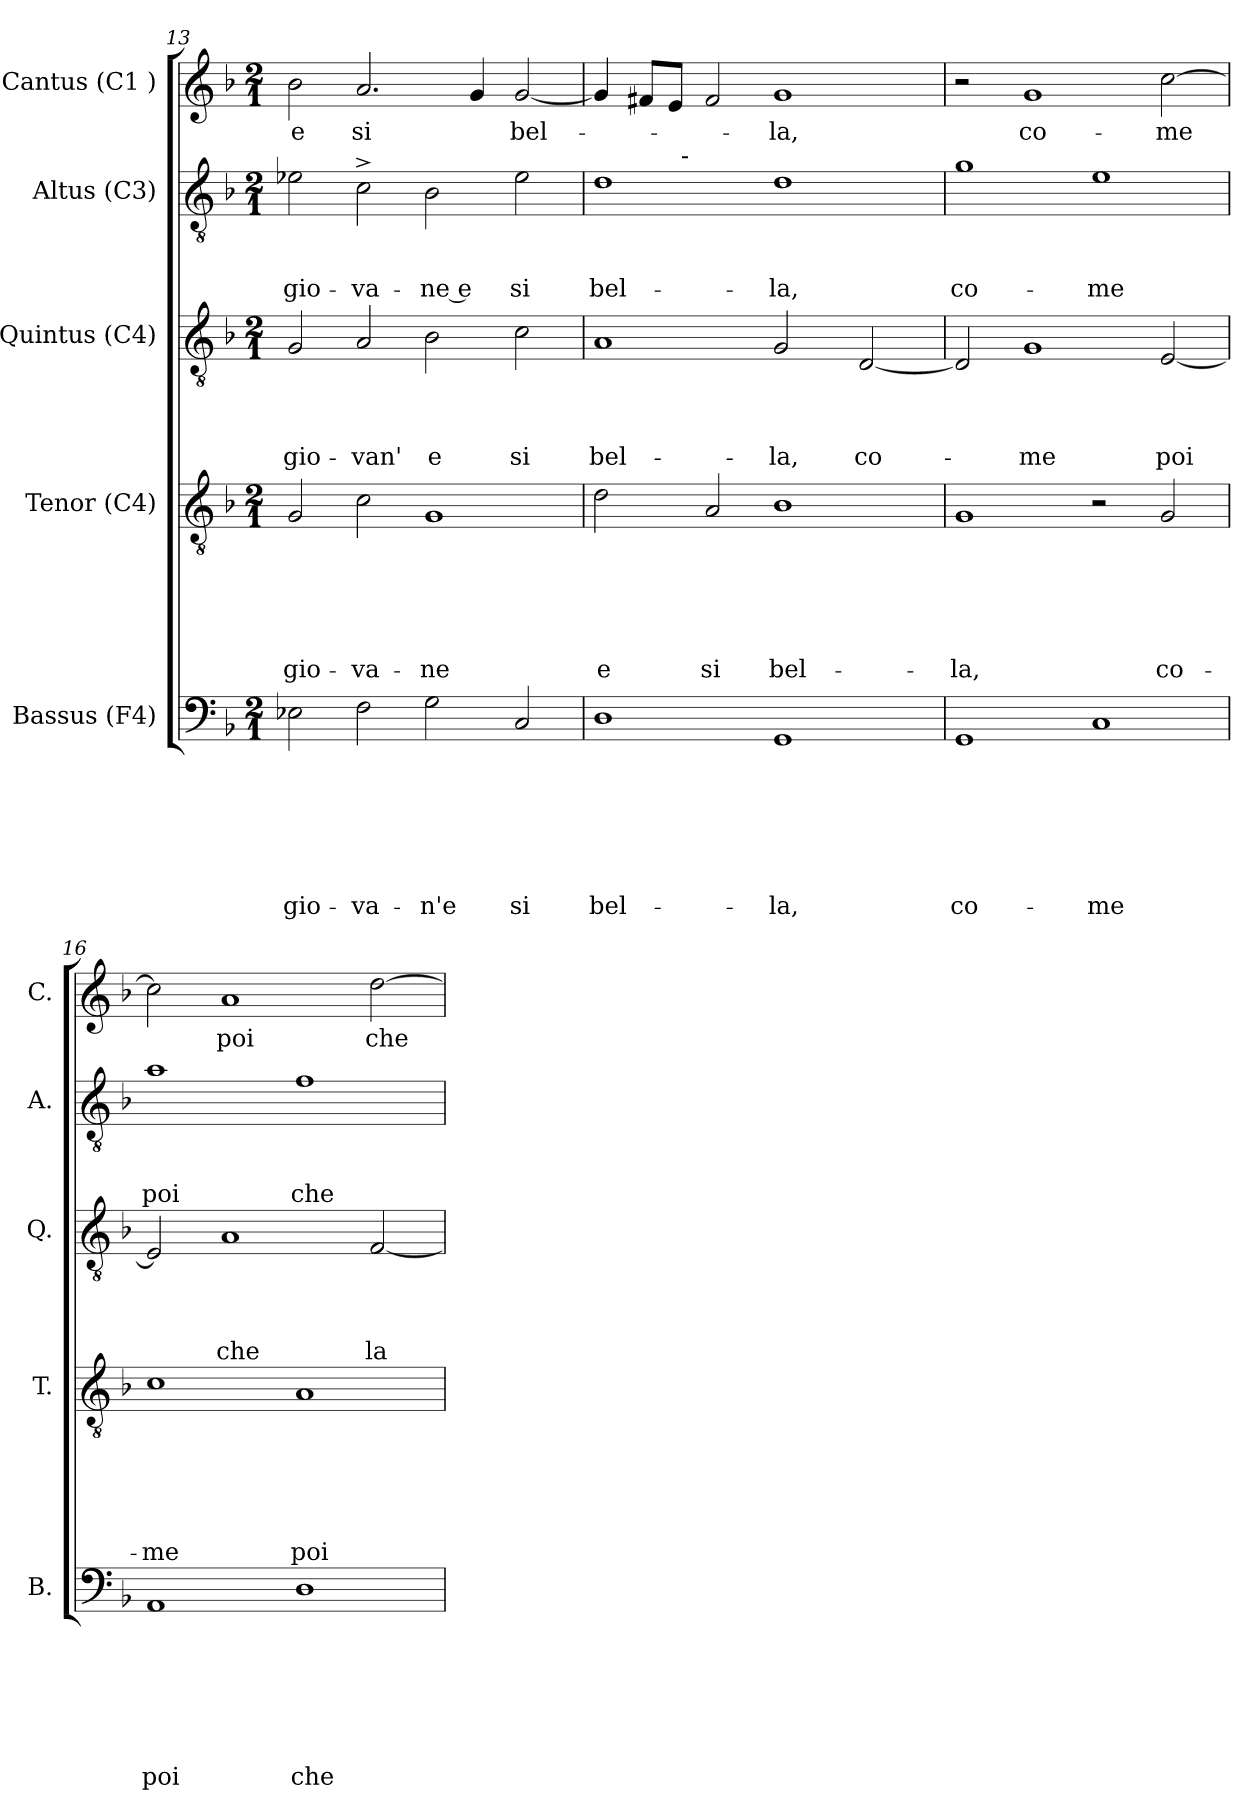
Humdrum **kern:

**kern	**text	**text	**text	**text	**text	**text	**text	**kern	**text	**text	**text	**text	**text	**text	**kern	**text	**text	**text	**text	**kern	**text	**text	**text	**kern	**text
*part5	*part5	*part5	*part5	*part5	*part5	*part5	*part5	*part4	*part4	*part4	*part4	*part4	*part4	*part4	*part3	*part3	*part3	*part3	*part3	*part2	*part2	*part2	*part2	*part1	*part1
*staff5	*staff5	*staff5	*staff5	*staff5	*staff5	*staff5	*staff5	*staff4	*staff4	*staff4	*staff4	*staff4	*staff4	*staff4	*staff3	*staff3	*staff3	*staff3	*staff3	*staff2	*staff2	*staff2	*staff2	*staff1	*staff1
*I"Bassus (F4)	*	*	*	*	*	*	*	*I"Tenor (C4)	*	*	*	*	*	*	*I"Quintus (C4)	*	*	*	*	*I"Altus (C3)	*	*	*	*I"Cantus (C1 )	*
*I'B.	*	*	*	*	*	*	*	*I'T.	*	*	*	*	*	*	*I'Q.	*	*	*	*	*I'A.	*	*	*	*I'C.	*
*clefF4	*	*	*	*	*	*	*	*clefGv2	*	*	*	*	*	*	*clefGv2	*	*	*	*	*clefGv2	*	*	*	*clefG2	*
*k[b-]	*	*	*	*	*	*	*	*k[b-]	*	*	*	*	*	*	*k[b-]	*	*	*	*	*k[b-]	*	*	*	*k[b-]	*
*F:	*	*	*	*	*	*	*	*F:	*	*	*	*	*	*	*F:	*	*	*	*	*F:	*	*	*	*F:	*
*M2/1	*	*	*	*	*	*	*	*M2/1	*	*	*	*	*	*	*M2/1	*	*	*	*	*M2/1	*	*	*	*M2/1	*
=13	=13	=13	=13	=13	=13	=13	=13	=13	=13	=13	=13	=13	=13	=13	=13	=13	=13	=13	=13	=13	=13	=13	=13	=13	=13
!	!	!	!	!	!	!	!LO:LY:b	!	!	!	!	!	!	!LO:LY:b	!	!	!	!	!LO:LY:b	!	!	!	!LO:LY:b	!	!LO:LY:b
2E-X\	.	.	.	.	.	.	gio-	2G/	.	.	.	.	.	gio-	2G/	.	.	.	gio-	2e-X\	.	.	gio-	2b-\	e
!	!	!	!	!	!	!	!LO:LY:b	!	!	!	!	!	!	!LO:LY:b	!	!	!	!	!LO:LY:b	!	!	!	!LO:LY:b	!	!LO:LY:b
2F\	.	.	.	.	.	.	-va-	2c\	.	.	.	.	.	-va-	2A/	.	.	.	-van'	2c^>\	.	.	-va-	2.a/	si
!	!	!	!	!	!	!	!LO:LY:b	!	!	!	!	!	!	!LO:LY:b	!	!	!	!	!LO:LY:b	!	!	!	!LO:LY:b:rj	!	!
2G\	.	.	.	.	.	.	-n'e	1G	.	.	.	.	.	-ne	2B-\	.	.	.	e	2B-\	.	.	-ne e	.	.
.	.	.	.	.	.	.	.	.	.	.	.	.	.	.	.	.	.	.	.	.	.	.	.	4g/	.
!	!	!	!	!	!	!	!LO:LY:b	!	!	!	!	!	!	!	!	!	!	!	!LO:LY:b	!	!	!	!LO:LY:b	!	!LO:LY:b
2C/	.	.	.	.	.	.	si	.	.	.	.	.	.	.	2c\	.	.	.	si	2e-\	.	.	si	[>2g/	bel-
!!LO:PB:g=z
=14	=14	=14	=14	=14	=14	=14	=14	=14	=14	=14	=14	=14	=14	=14	=14	=14	=14	=14	=14	=14	=14	=14	=14	=14	=14
!	!	!	!	!	!	!	!LO:LY:b	!	!	!	!	!	!	!LO:LY:b	!	!	!	!	!LO:LY:b	!	!	!	!LO:LY:b	!	!
*	*	*	*	*	*	*	*	*	*	*	*	*	*	*	*	*	*	*	*	*^	*	*	*	*	*
1D	.	.	.	.	.	.	bel-	2d\	.	.	.	.	.	e	1A	.	.	.	bel-	1d	4ryy	.	.	bel-	4g/]	.
.	.	.	.	.	.	.	.	.	.	.	.	.	.	.	.	.	.	.	.	.	8ryy	.	.	.	8f#/L	.
.	.	.	.	.	.	.	.	.	.	.	.	.	.	.	.	.	.	.	.	.	32ryy	.	.	.	8e/J	.
!	!	!	!	!	!	!	!	!	!	!	!	!	!	!	!	!	!	!	!	!	!LO:TX:a:t=-	!	!	!	!	!
.	.	.	.	.	.	.	.	.	.	.	.	.	.	.	.	.	.	.	.	.	1ryy	.	.	.	.	.
!	!	!	!	!	!	!	!	!	!	!	!	!	!	!LO:LY:b	!	!	!	!	!	!	!	!	!	!	!	!
.	.	.	.	.	.	.	.	2A/	.	.	.	.	.	si	.	.	.	.	.	.	.	.	.	.	2f#/	.
!	!	!	!	!	!	!	!LO:LY:b	!	!	!	!	!	!	!LO:LY:b	!	!	!	!	!LO:LY:b	!	!	!	!	!LO:LY:b	!	!LO:LY:b
1GG	.	.	.	.	.	.	-la,	1B-	.	.	.	.	.	bel-	2G/	.	.	.	-la,	1d	.	.	.	-la,	1g	-la,
.	.	.	.	.	.	.	.	.	.	.	.	.	.	.	.	.	.	.	.	.	2ryy	.	.	.	.	.
!	!	!	!	!	!	!	!	!	!	!	!	!	!	!	!	!	!	!	!LO:LY:b	!	!	!	!	!	!	!
.	.	.	.	.	.	.	.	.	.	.	.	.	.	.	[<2D/	.	.	.	co-	.	.	.	.	.	.	.
.	.	.	.	.	.	.	.	.	.	.	.	.	.	.	.	.	.	.	.	.	16.ryy	.	.	.	.	.
=15	=15	=15	=15	=15	=15	=15	=15	=15	=15	=15	=15	=15	=15	=15	=15	=15	=15	=15	=15	=15	=15	=15	=15	=15	=15	=15
!	!	!	!	!	!	!	!LO:LY:b	!	!	!	!	!	!	!LO:LY:b	!	!	!	!	!	!	!	!	!	!LO:LY:b	!	!
*	*	*	*	*	*	*	*	*	*	*	*	*	*	*	*	*	*	*	*	*v	*v	*	*	*	*	*
1GG	.	.	.	.	.	.	co-	1G	.	.	.	.	.	-la,	2D/]	.	.	.	.	1g	.	.	co-	2r	.
!	!	!	!	!	!	!	!	!	!	!	!	!	!	!	!	!	!	!	!LO:LY:b	!	!	!	!	!	!LO:LY:b
.	.	.	.	.	.	.	.	.	.	.	.	.	.	.	1G	.	.	.	-me	.	.	.	.	1g	co-
!	!	!	!	!	!	!	!LO:LY:b	!	!	!	!	!	!	!	!	!	!	!	!	!	!	!	!LO:LY:b	!	!
1C	.	.	.	.	.	.	-me	2r	.	.	.	.	.	.	.	.	.	.	.	1e	.	.	-me	.	.
!	!	!	!	!	!	!	!	!	!	!	!	!	!	!LO:LY:b	!	!	!	!	!LO:LY:b	!	!	!	!	!	!LO:LY:b
.	.	.	.	.	.	.	.	2G/	.	.	.	.	.	co-	[<2E/	.	.	.	poi	.	.	.	.	[>2cc\	-me
=16	=16	=16	=16	=16	=16	=16	=16	=16	=16	=16	=16	=16	=16	=16	=16	=16	=16	=16	=16	=16	=16	=16	=16	=16	=16
!	!	!	!	!	!	!	!LO:LY:b	!	!	!	!	!	!	!LO:LY:b	!	!	!	!	!	!	!	!	!LO:LY:b	!	!
1AA	.	.	.	.	.	.	poi	1c	.	.	.	.	.	-me	2E/]	.	.	.	.	1a	.	.	poi	2cc\]	.
!	!	!	!	!	!	!	!	!	!	!	!	!	!	!	!	!	!	!	!LO:LY:b	!	!	!	!	!	!LO:LY:b
.	.	.	.	.	.	.	.	.	.	.	.	.	.	.	1A	.	.	.	che	.	.	.	.	1a	poi
!	!	!	!	!	!	!	!LO:LY:b	!	!	!	!	!	!	!LO:LY:b	!	!	!	!	!	!	!	!	!LO:LY:b	!	!
1D	.	.	.	.	.	.	che	1A	.	.	.	.	.	poi	.	.	.	.	.	1f	.	.	che	.	.
!	!	!	!	!	!	!	!	!	!	!	!	!	!	!	!	!	!	!	!LO:LY:b	!	!	!	!	!	!LO:LY:b
.	.	.	.	.	.	.	.	.	.	.	.	.	.	.	[<2F/	.	.	.	la	.	.	.	.	[>2dd\	che
=	=	=	=	=	=	=	=	=	=	=	=	=	=	=	=	=	=	=	=	=	=	=	=	=	=
*-	*-	*-	*-	*-	*-	*-	*-	*-	*-	*-	*-	*-	*-	*-	*-	*-	*-	*-	*-	*-	*-	*-	*-	*-	*-
